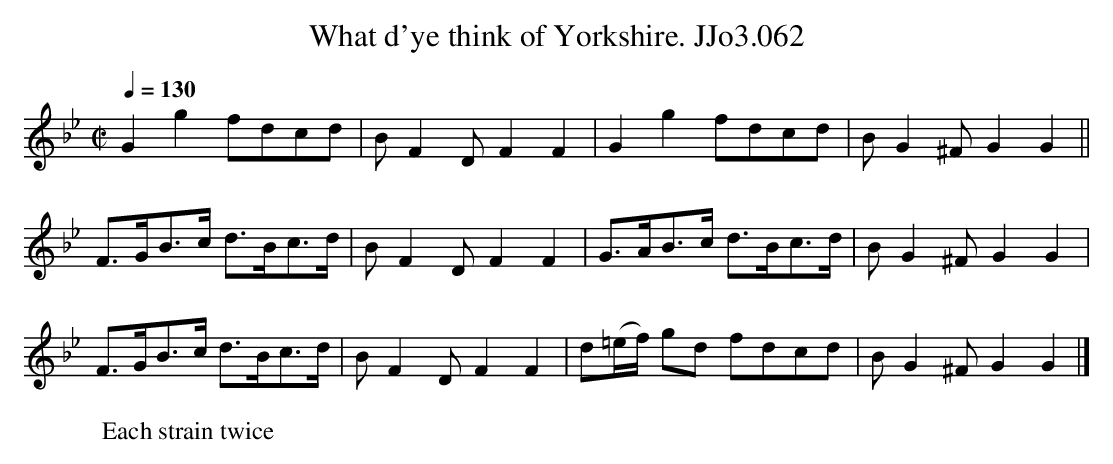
X:1
T:What d'ye think of Yorkshire. JJo3.062
M:C|
L:1/8
Q:1/4=130
W:Each strain twice
K:Gm
G2g2fdcd|BF2DF2F2|G2g2fdcd|BG2^FG2G2||
F>GB>c d>Bc>d|BF2DF2F2|G>AB>c d>Bc>d|BG2^FG2G2|
F>GB>c d>Bc>d|BF2DF2F2|d(=e/f/) gd fdcd|BG2^FG2G2|]
